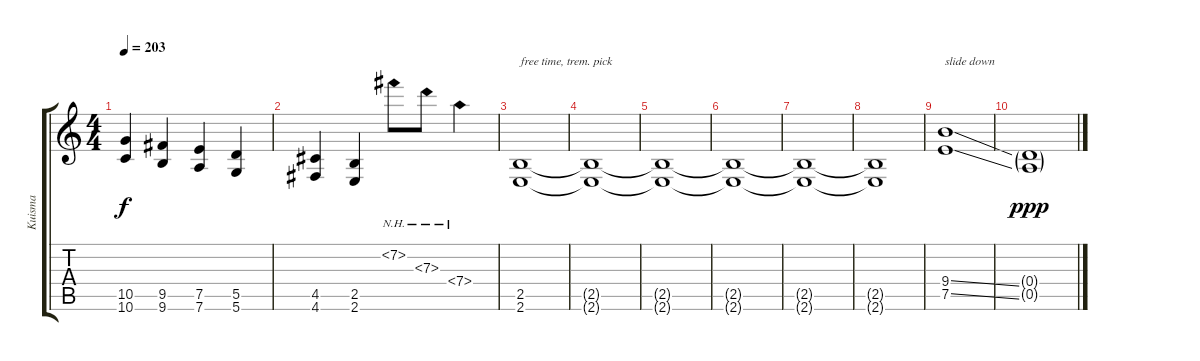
\track ("Kuisma" "Kuisma") {instrument distortionguitar}
\staff {score tabs}
\tuning (E4 B3 G3 D3 A2 D2) {hide}
\ts (4 4)
\tempo 203
\clef g2
\ks c
(10.5 10.6).4{dy f} (9.5 9.6).4 (7.5 7.6).4 (5.5 5.6).4 |
(4.5 4.6).4 (2.5 2.6).4 7.2{nh}.8 7.3{nh}.8 7.4{nh}.4 |
(2.5 2.6).1{txt "free time, trem. pick"} |
(2.5{t} 2.6{t}).1 |
(2.5{t} 2.6{t}).1 |
(2.5{t} 2.6{t}).1 |
(2.5{t} 2.6{t}).1 |
(2.5{t} 2.6{t}).1 |
(9.4{ss} 7.5{ss}).1{txt "slide down"} |
(0.4{g} 0.5{g}).1{dy ppp}
